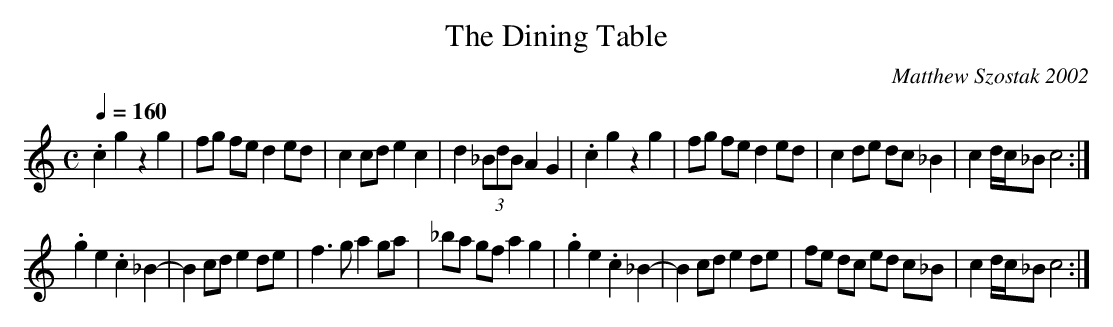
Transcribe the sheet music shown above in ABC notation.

X:1
T:The Dining Table
C:Matthew Szostak 2002
L:1/4
M:C
Q:1/4=160
K:C
.cgzg|f/g/ f/e/ d e/d/|cc/d/ ec|d (3_B/d/B/ AG|\
.cgzg|f/g/ f/e/ d e/d/|cd/e/ d/c/_B|c d//c//_B/ c2:|
.ge.c_B-|Bc/d/ ed/e/|f>g ag/a/|_b/a/ g/f/ ag|\
.ge.c_B-|Bc/d/ ed/e/|f/e/ d/c/ e/d/ c/_B/|c d//c//_B/ c2:|
